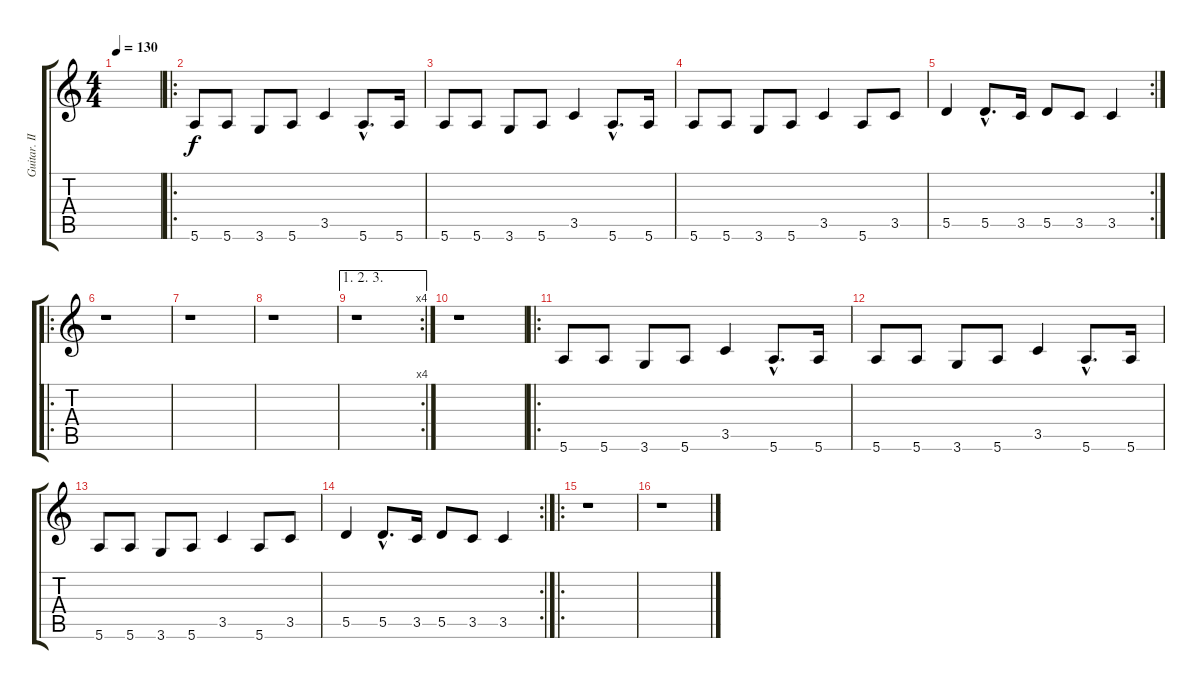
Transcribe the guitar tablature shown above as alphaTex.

\track ("Guitar. II (solo)" "Guitar. II") {instrument distortionguitar}
\staff {score tabs}
\tuning (E4 B3 G3 D3 A2 E2) {hide}
\ts (4 4)
\tempo 130
\clef g2
\ks c
|
\ro
5.6.8 5.6.8 3.6.8 5.6.8 3.5.4 5.6{hac}.8{d} 5.6.16 |
5.6.8 5.6.8 3.6.8 5.6.8 3.5.4 5.6{hac}.8{d} 5.6.16 |
5.6.8 5.6.8 3.6.8 5.6.8 3.5.4 5.6.8 3.5.8 |
\rc 2
5.5.4 5.5{hac}.8{d} 3.5.16 5.5.8 3.5.8 3.5.4 |
\ro
r.1 |
r.1 |
r.1 |
\ae (1 2 3)
\rc 4
r.1 |
r.1 |
\ro
5.6.8 5.6.8 3.6.8 5.6.8 3.5.4 5.6{hac}.8{d} 5.6.16 |
5.6.8 5.6.8 3.6.8 5.6.8 3.5.4 5.6{hac}.8{d} 5.6.16 |
5.6.8 5.6.8 3.6.8 5.6.8 3.5.4 5.6.8 3.5.8 |
\rc 2
5.5.4 5.5{hac}.8{d} 3.5.16 5.5.8 3.5.8 3.5.4 |
\ro
r.1 |
r.1
